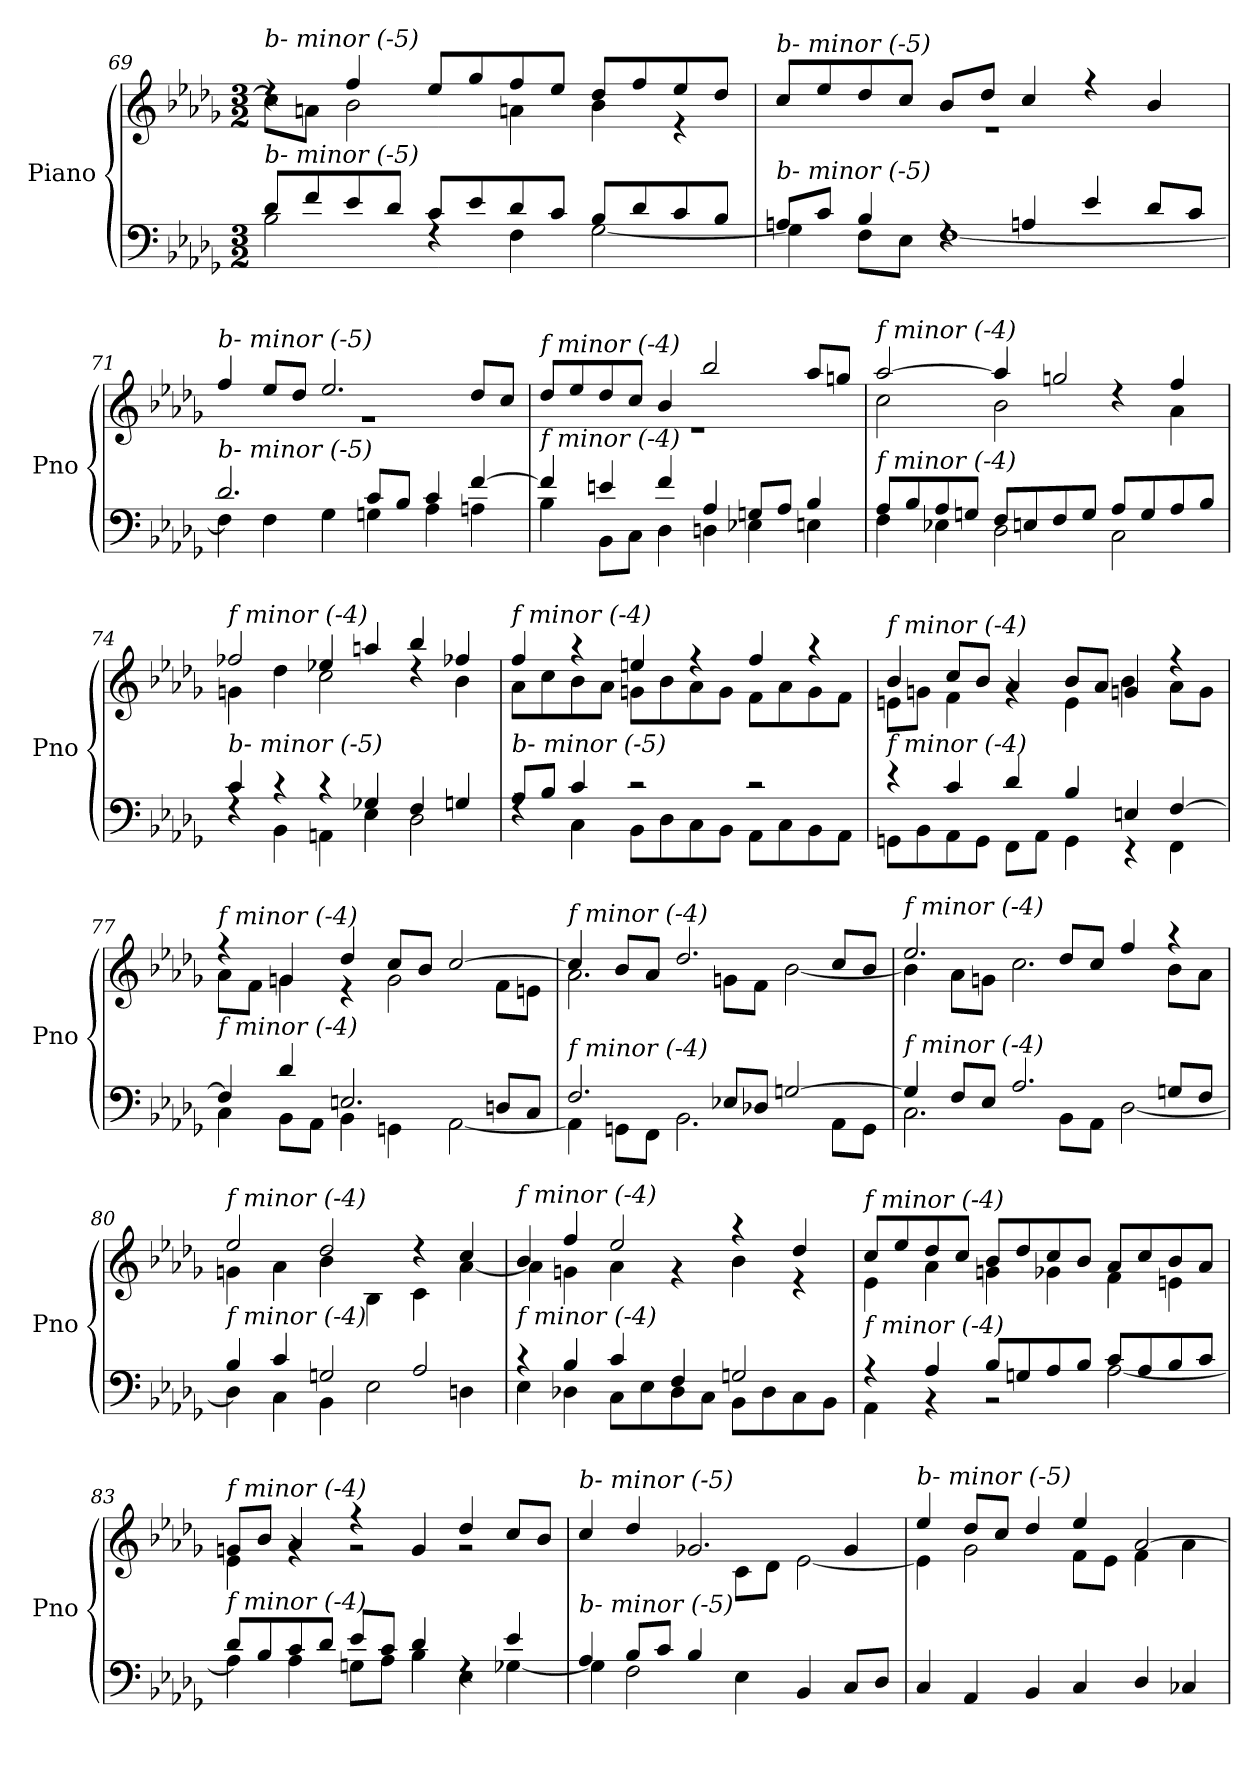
**kern	**kern
*part1	*part1
*staff2	*staff1
*I"Piano	*
*I'Pno	*
*clefF4	*clefG2
*k[b-e-a-d-g-]	*k[b-e-a-d-g-]
*M3/2	*M3/2
=69	=69
*^	*^
!	!	!LO:TX:i:t=b- minor (-5)	!
!LO:TX:i:t=b- minor (-5)	!	!	!
8d-/L	2B-\	4rdd	8cc\L]
8f/	.	.	8an\J
8e-/	.	4ff/	2b-\
8d-/J	.	.	.
8c/L	4rF	8ee-/L	.
8e-/	.	8gg-/	.
8d-/	4F\	8ff/	4an\
8c/J	.	8ee-/J	.
8B-/L	[2G-\	8dd-/L	4b-\
8d-/	.	8ff/	.
8c/	.	8ee-/	4r
8B-/J	.	8dd-/J	.
=70	=70	=70	=70
!	!	!LO:TX:i:t=b- minor (-5)	!
!LO:TX:i:t=b- minor (-5)	!	!	!
8An/L	4G-\]	8cc/L	1.r
8c/J	.	8ee-/	.
4B-/	8F\L	8dd-/	.
.	8E-\J	8cc/J	.
4rF	[1F	8b-/L	.
.	.	8dd-/J	.
4An/	.	4cc/	.
4e-/	.	4r	.
8d-/L	.	4b-/	.
8c/J	.	.	.
=71	=71	=71	=71
!	!	!LO:TX:i:t=b- minor (-5)	!
!LO:TX:i:t=b- minor (-5)	!	!	!
2.d-/	4F\]	4ff/	1.r
.	4F\	8ee-/L	.
.	.	8dd-/J	.
.	4G-\	2.ee-/	.
8c/L	4Gn\	.	.
8B-/J	.	.	.
4c/	4A-\	.	.
[4f/	4An\	8dd-/L	.
.	.	8cc/J	.
!!LO:LB:g=z	!!
=72	=72	=72	=72
!	!	!LO:TX:i:t=f minor (-4)	!
!LO:TX:i:t=f minor (-4)	!	!	!
4f/]	4B-\	8dd-/L	1.r
.	.	8ee-/	.
4en/	8BB-\L	8dd-/	.
.	8C\J	8cc/J	.
4f/	4D-\	4b-/	.
4A-/	4Dn\	2bb-/	.
8Gn/L	4E-X\	.	.
8A-/J	.	.	.
4B-/	4En\	8aa-/L	.
.	.	8ggn/J	.
=73	=73	=73	=73
!	!	!LO:TX:i:t=f minor (-4)	!
!LO:TX:i:t=f minor (-4)	!	!	!
8A-/L	4F\	[2aa-/	2cc\
8B-/	.	.	.
8A-/	4E-X\	.	.
8Gn/J	.	.	.
8F/L	2D-\	4aa-/]	2b-\
8En/	.	.	.
8F/	.	2ggn/	.
8G/J	.	.	.
8A-/L	2C\	.	4rdd
8G/	.	.	.
8A-/	.	4ff/	4a-\
8B-/J	.	.	.
=74	=74	=74	=74
!	!	!LO:TX:i:t=f minor (-4)	!
!LO:TX:i:t=b- minor (-5)	!	!	!
4c/	4rF	2ff-Xi/	4gn\
4r	4BB-\	.	4dd-\
4r	4AAn\	4ee-X/	2cc\
4G-X/	4E-\	4aan/	.
4F/	2D-\	4bb-/	4rdd
4Gn/	.	4ff-Xi/	4b-\
=75	=75	=75	=75
!	!	!LO:TX:i:t=f minor (-4)	!
!LO:TX:i:t=b- minor (-5)	!	!	!
8A-/L	4rF	4ff/	8a-\L
8B-/J	.	.	8cc\
4c/	4C\	4r	8b-\
.	.	.	8a-\J
2r	8BB-\L	4een/	8gn\L
.	8D-\	.	8b-\
.	8C\	4r	8a-\
.	8BB-\J	.	8g\J
2r	8AA-\L	4ff/	8f\L
.	8C\	.	8a-\
.	8BB-\	4r	8g\
.	8AA-\J	.	8f\J
!!LO:LB:g=z	!!
=76	=76	=76	=76
!	!	!LO:TX:i:t=f minor (-4)	!
!LO:TX:i:t=f minor (-4)	!	!	!
4r	8GGn\L	4b-/	8en\L
.	8BB-\	.	8gn\J
4c/	8AA-\	8cc/L	4f\
.	8GG\J	8b-/J	.
4d-/	8FF\L	4a-/	4rg
.	8AA-\J	.	.
4B-/	4GG\	8b-/L	4e\
.	.	8a-/J	.
4En/	4r	4gn/	4b-\
[4F/	4FF\	4r	8a-\L
.	.	.	8g\J
=77	=77	=77	=77
!	!	!LO:TX:i:t=f minor (-4)	!
!LO:TX:i:t=f minor (-4)	!	!	!
4F/]	4C\	4r	8a-\L
.	.	.	8f\J
4d-/	8BB-\L	4gn/	4g\
.	8AA-\J	.	.
2.En/	4BB-\	4dd-/	4r
.	4GGn\	8cc/L	2g\
.	.	8b-/J	.
.	[2AA-\	[2cc/	.
8Dn/L	.	.	8f\L
8C/J	.	.	8en\J
=78	=78	=78	=78
!	!	!LO:TX:i:t=f minor (-4)	!
!LO:TX:i:t=f minor (-4)	!	!	!
2.F/	4AA-\]	4cc/]	2.a-\
.	8GGn\L	8b-/L	.
.	8FF\J	8a-/J	.
.	2.BB-\	2.dd-/	.
8E-X/L	.	.	8gn\L
8D-X/J	.	.	8f\J
[2Gn/	.	.	[2b-\
.	8AA-\L	8cc/L	.
.	8GG\J	8b-/J	.
=79	=79	=79	=79
!	!	!LO:TX:i:t=f minor (-4)	!
!LO:TX:i:t=f minor (-4)	!	!	!
4G/]	2.C\	2.ee-/	4b-\]
8F/L	.	.	8a-\L
8E-/J	.	.	8gn\J
2.A-/	.	.	2.cc\
.	8BB-\L	8dd-/L	.
.	8AA-\J	8cc/J	.
.	[2D-\	4ff/	.
8Gn/L	.	4r	8b-\L
8F/J	.	.	8a-\J
!!LO:LB:g=z	!!
=80	=80	=80	=80
!	!	!LO:TX:i:t=f minor (-4)	!
!LO:TX:i:t=f minor (-4)	!	!	!
4B-/	4D-\]	2ee-/	4gn\
4c/	4C\	.	4a-\
2Gn/	4BB-\	2dd-/	4b-\
.	2E-\	.	4B-\
2A-/	.	4r	4c\
.	4Dn\	4cc/	[4a-\
=81	=81	=81	=81
!	!	!LO:TX:i:t=f minor (-4)	!
!LO:TX:i:t=f minor (-4)	!	!	!
4r	4E-\	4b-/	4a-\]
4B-/	4D-X\	4ff/	4gn\
4c/	8C\L	2ee-/	4a-\
.	8E-\	.	.
4F/	8D-\	.	4r
.	8C\J	.	.
2Gn/	8BB-\L	4r	4b-\
.	8D-\	.	.
.	8C\	4dd-/	4r
.	8BB-\J	.	.
=82	=82	=82	=82
!	!	!LO:TX:i:t=f minor (-4)	!
!LO:TX:i:t=f minor (-4)	!	!	!
4r	4AA-\	8cc/L	4e-\
.	.	8ee-/	.
4A-/	4r	8dd-/	4a-\
.	.	8cc/J	.
8B-/L	2r	8b-/L	4gn\
8Gn/	.	8dd-/	.
8A-/	.	8cc/	4g-X\
8B-/J	.	8b-/J	.
8c/L	[2A-\	8a-/L	4f\
8A-/	.	8cc/	.
8B-/	.	8b-/	4eni\
8c/J	.	8a-/J	.
=83	=83	=83	=83
!	!	!LO:TX:i:t=f minor (-4)	!
!LO:TX:i:t=f minor (-4)	!	!	!
8d-/L	4A-\]	8gn/L	4e-\
8B-/	.	8b-/J	.
8c/	4A-\	4a-/	4rg
8d-/J	.	.	.
8e-/L	8Gn\L	4r	2rg
8c/J	8A-\J	.	.
4d-/	4B-\	4g/	.
4rF	4E-\	4dd-/	2rg
4e-/	[4G-X\	8cc/L	.
.	.	8b-/J	.
!!LO:LB:g=z
=84	=84	=84	=84
*	*^	*	*^
!	!	!	!LO:TX:i:t=b- minor (-5)	!	!
!LO:TX:i:t=b- minor (-5)	!	!	!	!	!
2.ryy	4A-/	4G-\]	4cc/	2.ryy	2.ryy
.	8B-/L	2F\	4dd-/	.	.
.	8c/J	.	.	.	.
.	4B-/	.	2.g-X/	.	.
2.ryy	4E-\	2.ryy	.	8c\L	2.ryy
.	.	.	.	8d-\J	.
.	4BB-/	.	.	[2e-\	.
.	8C/L	.	4g-/	.	.
.	8D-/J	.	.	.	.
*	*v	*v	*	*	*
*	*	*	*v	*v
=85	=85	=85	=85
!	!	!LO:TX:i:t=b- minor (-5)	!
!LO:TX:i:t=b- minor (-5)	!	!	!
*v	*v	*	*
4C/	4ee-/	4e-\]
4AA-/	8dd-/L	2g-\
.	8cc/J	.
4BB-/	4dd-/	.
4C/	4ee-/	8f\L
.	.	8e-\J
4D-/	[2a-/	4f\
4C-Xj/	.	4a-\
*	*v	*v
=	=
*-	*-
